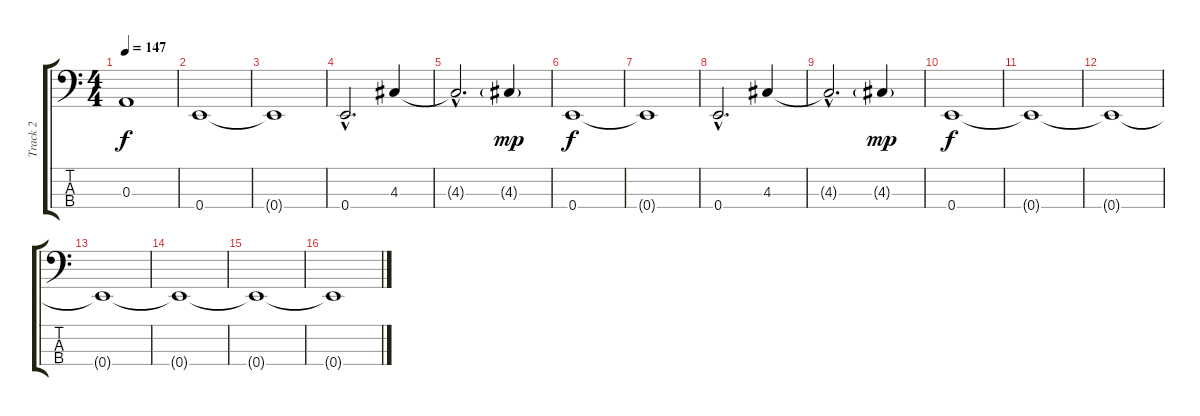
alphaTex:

\track ("Track 2" "Track 2") {instrument electricbassfinger}
\staff {score tabs}
\tuning (G2 D2 A1 E1) {hide}
\ts (4 4)
\tempo 147
\clef f4
\ks c
0.3{t}.1{dy f} |
0.4.1 |
0.4{t}.1 |
0.4{hac}.2{d} 4.3.4 |
4.3{hac t}.2{d} 4.3{g}.4{dy mp} |
0.4.1{dy f} |
0.4{t}.1 |
0.4{hac}.2{d} 4.3.4 |
4.3{hac t}.2{d} 4.3{g}.4{dy mp} |
0.4.1{dy f} |
0.4{t}.1 |
0.4{t}.1 |
0.4{t}.1 |
0.4{t}.1 |
0.4{t}.1 |
0.4{t}.1
